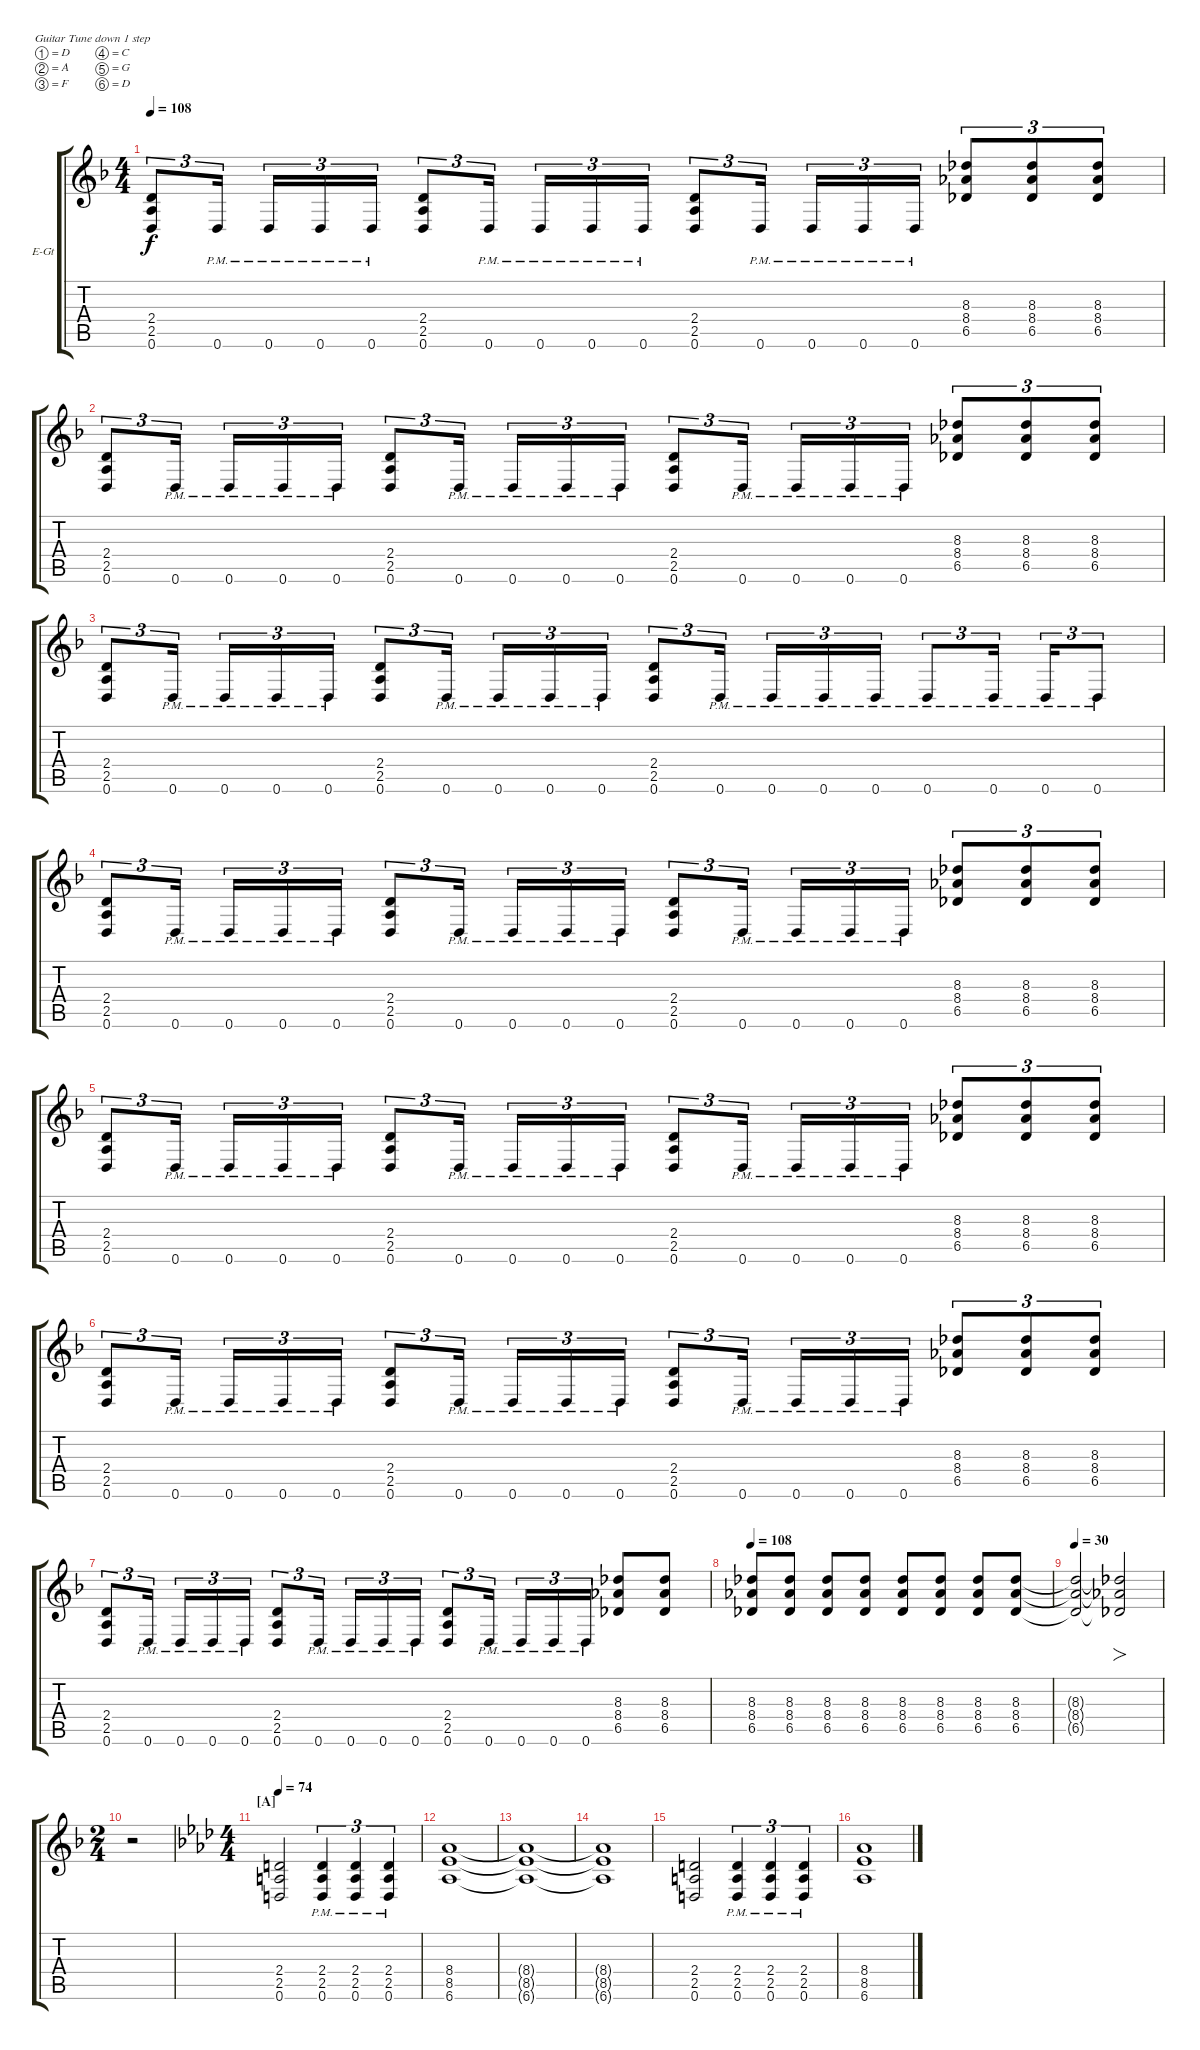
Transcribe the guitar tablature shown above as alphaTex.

\defaultSystemsLayout 4
\bracketExtendMode groupsimilarinstruments
\firstSystemTrackNameOrientation horizontal
\otherSystemsTrackNameOrientation horizontal
\track ("Electric Guitar" "E-Gt") {instrument distortionguitar}
\staff {score tabs}
\tuning (D4 A3 F3 C3 G2 D2)
\ts (4 4)
\tempo 108
\clef g2
\ks dminor
(0.6 2.5 2.4).8{tu (3 2) dy f} 0.6{pm}.16{tu (3 2)} 0.6{pm}.16{tu (3 2)} 0.6{pm}.16{tu (3 2)} 0.6{pm}.16{tu (3 2)} (0.6 2.5 2.4).8{tu (3 2)} 0.6{pm}.16{tu (3 2)} 0.6{pm}.16{tu (3 2)} 0.6{pm}.16{tu (3 2)} 0.6{pm}.16{tu (3 2)} (0.6 2.5 2.4).8{tu (3 2)} 0.6{pm}.16{tu (3 2)} 0.6{pm}.16{tu (3 2)} 0.6{pm}.16{tu (3 2)} 0.6{pm}.16{tu (3 2)} (6.5 8.4 8.3).8{tu (3 2)} (6.5 8.4 8.3).8{tu (3 2)} (6.5 8.4 8.3).8{tu (3 2)} |
(0.6 2.5 2.4).8{tu (3 2)} 0.6{pm}.16{tu (3 2)} 0.6{pm}.16{tu (3 2)} 0.6{pm}.16{tu (3 2)} 0.6{pm}.16{tu (3 2)} (0.6 2.5 2.4).8{tu (3 2)} 0.6{pm}.16{tu (3 2)} 0.6{pm}.16{tu (3 2)} 0.6{pm}.16{tu (3 2)} 0.6{pm}.16{tu (3 2)} (0.6 2.5 2.4).8{tu (3 2)} 0.6{pm}.16{tu (3 2)} 0.6{pm}.16{tu (3 2)} 0.6{pm}.16{tu (3 2)} 0.6{pm}.16{tu (3 2)} (6.5 8.4 8.3).8{tu (3 2)} (6.5 8.4 8.3).8{tu (3 2)} (6.5 8.4 8.3).8{tu (3 2)} |
(0.6 2.5 2.4).8{tu (3 2)} 0.6{pm}.16{tu (3 2)} 0.6{pm}.16{tu (3 2)} 0.6{pm}.16{tu (3 2)} 0.6{pm}.16{tu (3 2)} (0.6 2.5 2.4).8{tu (3 2)} 0.6{pm}.16{tu (3 2)} 0.6{pm}.16{tu (3 2)} 0.6{pm}.16{tu (3 2)} 0.6{pm}.16{tu (3 2)} (0.6 2.5 2.4).8{tu (3 2)} 0.6{pm}.16{tu (3 2)} 0.6{pm}.16{tu (3 2)} 0.6{pm}.16{tu (3 2)} 0.6{pm}.16{tu (3 2)} 0.6{pm}.8{tu (3 2)} 0.6{pm}.16{tu (3 2)} 0.6{pm}.16{tu (3 2)} 0.6{pm}.8{tu (3 2)} |
(0.6 2.5 2.4).8{tu (3 2)} 0.6{pm}.16{tu (3 2)} 0.6{pm}.16{tu (3 2)} 0.6{pm}.16{tu (3 2)} 0.6{pm}.16{tu (3 2)} (0.6 2.5 2.4).8{tu (3 2)} 0.6{pm}.16{tu (3 2)} 0.6{pm}.16{tu (3 2)} 0.6{pm}.16{tu (3 2)} 0.6{pm}.16{tu (3 2)} (0.6 2.5 2.4).8{tu (3 2)} 0.6{pm}.16{tu (3 2)} 0.6{pm}.16{tu (3 2)} 0.6{pm}.16{tu (3 2)} 0.6{pm}.16{tu (3 2)} (6.5 8.4 8.3).8{tu (3 2)} (6.5 8.4 8.3).8{tu (3 2)} (6.5 8.4 8.3).8{tu (3 2)} |
(0.6 2.5 2.4).8{tu (3 2)} 0.6{pm}.16{tu (3 2)} 0.6{pm}.16{tu (3 2)} 0.6{pm}.16{tu (3 2)} 0.6{pm}.16{tu (3 2)} (0.6 2.5 2.4).8{tu (3 2)} 0.6{pm}.16{tu (3 2)} 0.6{pm}.16{tu (3 2)} 0.6{pm}.16{tu (3 2)} 0.6{pm}.16{tu (3 2)} (0.6 2.5 2.4).8{tu (3 2)} 0.6{pm}.16{tu (3 2)} 0.6{pm}.16{tu (3 2)} 0.6{pm}.16{tu (3 2)} 0.6{pm}.16{tu (3 2)} (6.5 8.4 8.3).8{tu (3 2)} (6.5 8.4 8.3).8{tu (3 2)} (6.5 8.4 8.3).8{tu (3 2)} |
(0.6 2.5 2.4).8{tu (3 2)} 0.6{pm}.16{tu (3 2)} 0.6{pm}.16{tu (3 2)} 0.6{pm}.16{tu (3 2)} 0.6{pm}.16{tu (3 2)} (0.6 2.5 2.4).8{tu (3 2)} 0.6{pm}.16{tu (3 2)} 0.6{pm}.16{tu (3 2)} 0.6{pm}.16{tu (3 2)} 0.6{pm}.16{tu (3 2)} (0.6 2.5 2.4).8{tu (3 2)} 0.6{pm}.16{tu (3 2)} 0.6{pm}.16{tu (3 2)} 0.6{pm}.16{tu (3 2)} 0.6{pm}.16{tu (3 2)} (6.5 8.4 8.3).8{tu (3 2)} (6.5 8.4 8.3).8{tu (3 2)} (6.5 8.4 8.3).8{tu (3 2)} |
(0.6 2.5 2.4).8{tu (3 2)} 0.6{pm}.16{tu (3 2)} 0.6{pm}.16{tu (3 2)} 0.6{pm}.16{tu (3 2)} 0.6{pm}.16{tu (3 2)} (0.6 2.5 2.4).8{tu (3 2)} 0.6{pm}.16{tu (3 2)} 0.6{pm}.16{tu (3 2)} 0.6{pm}.16{tu (3 2)} 0.6{pm}.16{tu (3 2)} (0.6 2.5 2.4).8{tu (3 2)} 0.6{pm}.16{tu (3 2)} 0.6{pm}.16{tu (3 2)} 0.6{pm}.16{tu (3 2)} 0.6{pm}.16{tu (3 2)} (6.5 8.4 8.3).8 (6.5 8.4 8.3).8 |
\tempo 108
(6.5 8.3 8.4).8 (6.5 8.3 8.4).8 (6.5 8.3 8.4).8 (6.5 8.3 8.4).8 (6.5 8.3 8.4).8 (6.5 8.3 8.4).8 (6.5 8.3 8.4).8 (6.5 8.4 8.3).8 |
\tempo 30
(6.5{t} 8.4{t} 8.3{t}).2 (6.5{t} 8.4{t} 8.3{t}).2{fo} |
\ts (2 4)
r.2 |
\ts (4 4)
\section ("A" "")
\tempo 74
\ks ab
(0.6 2.5 2.4).2 (0.6{pm} 2.4{pm} 2.5{pm}).4{tu (3 2)} (0.6{pm} 2.4{pm} 2.5{pm}).4{tu (3 2)} (0.6{pm} 2.5{pm} 2.4{pm}).4{tu (3 2)} |
(6.6 8.5 8.4).1 |
(8.4{t} 8.5{t} 6.6{t}).1 |
(8.4{t} 8.5{t} 6.6{t}).1 |
(0.6 2.5 2.4).2 (0.6{pm} 2.4{pm} 2.5{pm}).4{tu (3 2)} (0.6{pm} 2.4{pm} 2.5{pm}).4{tu (3 2)} (0.6{pm} 2.5{pm} 2.4{pm}).4{tu (3 2)} |
(6.6 8.5 8.4).1
